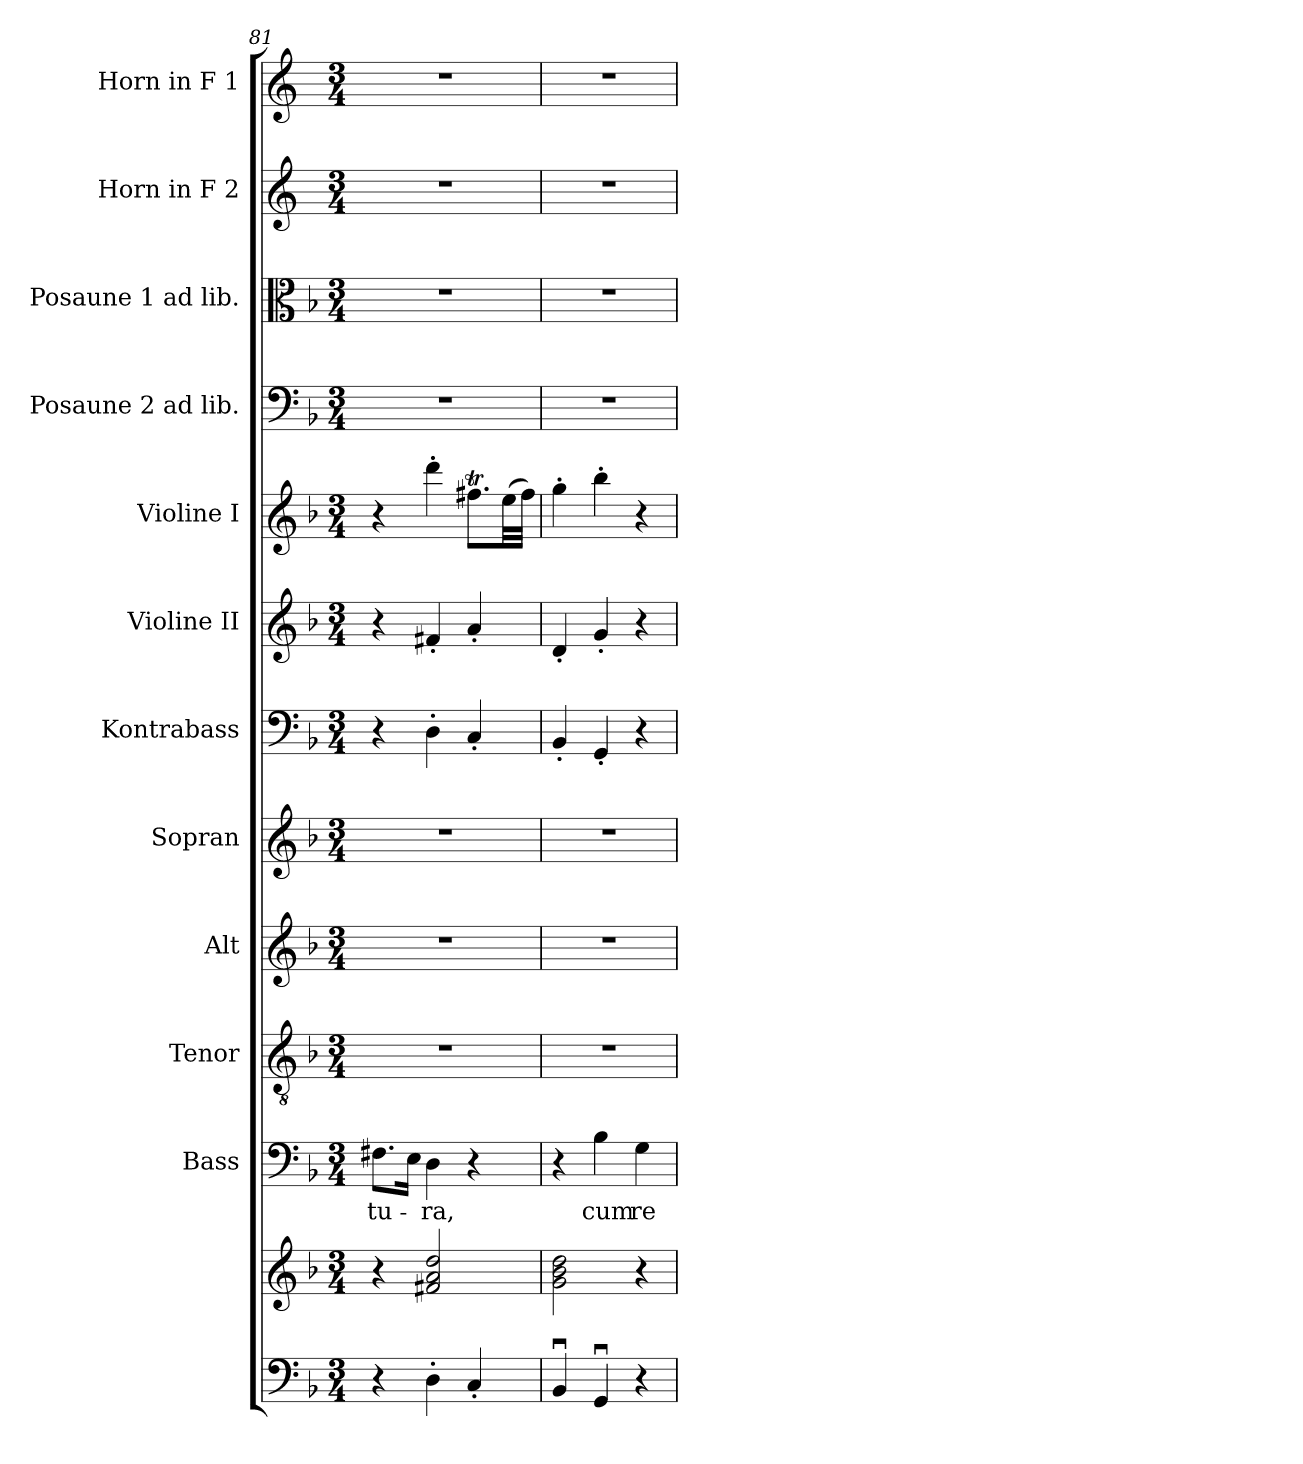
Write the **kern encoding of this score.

**kern	**kern	**dynam	**kern	**text	**kern	**kern	**kern	**kern	**dynam	**kern	**dynam	**kern	**dynam	**kern	**kern	**kern	**kern
*part12	*part12	*part12	*part11	*part11	*part10	*part9	*part8	*part7	*part7	*part6	*part6	*part5	*part5	*part4	*part3	*part2	*part1
*staff13	*staff12	*staff12/13	*staff11	*staff11	*staff10	*staff9	*staff8	*staff7	*staff7	*staff6	*staff6	*staff5	*staff5	*staff4	*staff3	*staff2	*staff1
*	*	*	*I"Bass	*	*I"Tenor	*I"Alt	*I"Sopran	*I"Kontrabass	*	*I"Violine II	*	*I"Violine I	*	*I"Posaune 2 ad lib.	*I"Posaune 1 ad lib.	*I"Horn in F 2	*I"Horn in F 1
*	*	*	*I'B.	*	*I'T.	*I'A.	*I'S.	*I'Kb.	*	*I'Vl. II	*	*I'Vl. I	*	*I'Pos. 2	*I'Pos. 1	*I'Hrn. F 2	*I'Hrn. F 1
*clefF4	*clefG2	*	*clefF4	*	*clefGv2	*clefG2	*clefG2	*clefF4	*	*clefG2	*	*clefG2	*	*clefF4	*clefC3	*clefG2	*clefG2
*	*	*	*	*	*	*	*	*ITrd7c12	*	*	*	*	*	*	*	*ITrd4c7	*ITrd4c7
*k[b-]	*k[b-]	*	*k[b-]	*	*k[b-]	*k[b-]	*k[b-]	*k[b-]	*	*k[b-]	*	*k[b-]	*	*k[b-]	*k[b-]	*k[b-]	*k[b-]
*F:	*F:	*	*F:	*	*F:	*F:	*F:	*F:	*	*F:	*	*F:	*	*F:	*F:	*F:	*F:
*M3/4	*M3/4	*	*M3/4	*	*M3/4	*M3/4	*M3/4	*M3/4	*	*M3/4	*	*M3/4	*	*M3/4	*M3/4	*M3/4	*M3/4
=81	=81	=81	=81	=81	=81	=81	=81	=81	=81	=81	=81	=81	=81	=81	=81	=81	=81
!	!	!	!	!LO:LY:b	!	!	!	!	!	!	!	!	!	!	!	!	!
4r	4r	.	8.F#X\L	-tu-	2.r	2.r	2.r	4r	.	4r	.	4r	.	2.r	2.r	2.r	2.r
.	.	.	16E\Jk	.	.	.	.	.	.	.	.	.	.	.	.	.	.
!	!	!LO:DY:b	!	!LO:LY:b	!	!	!	!	!LO:DY:b	!	!LO:DY:b	!	!LO:DY:b	!	!	!	!
4D'>\	2f#X/ 2a/ 2dd/	pf	4D\	-ra,	.	.	.	4DD'>\	pf	4f#X'</	pf	4ddd'>\	pf	.	.	.	.
4C'</	.	.	4r	.	.	.	.	4CC'</	.	4a'</	.	8.ff#Xt\L	.	.	.	.	.
.	.	.	.	.	.	.	.	.	.	.	.	(>32ee\LL	.	.	.	.	.
.	.	.	.	.	.	.	.	.	.	.	.	32ff#\JJJ)	.	.	.	.	.
=82	=82	=82	=82	=82	=82	=82	=82	=82	=82	=82	=82	=82	=82	=82	=82	=82	=82
4BB-u>/	2g\ 2b-\ 2dd\	.	4r	.	2.r	2.r	2.r	4BBB-'</	.	4d'</	.	4gg'>\	.	2.r	2.r	2.r	2.r
!	!	!	!	!LO:LY:b	!	!	!	!	!	!	!	!	!	!	!	!	!
4GGu>/	.	.	4B-\	cum	.	.	.	4GGG'</	.	4g'</	.	4bb-'>\	.	.	.	.	.
!	!	!	!	!LO:LY:b	!	!	!	!	!	!	!	!	!	!	!	!	!
4r	4r	.	4G\	re-	.	.	.	4r	.	4r	.	4r	.	.	.	.	.
=	=	=	=	=	=	=	=	=	=	=	=	=	=	=	=	=	=
*-	*-	*-	*-	*-	*-	*-	*-	*-	*-	*-	*-	*-	*-	*-	*-	*-	*-
